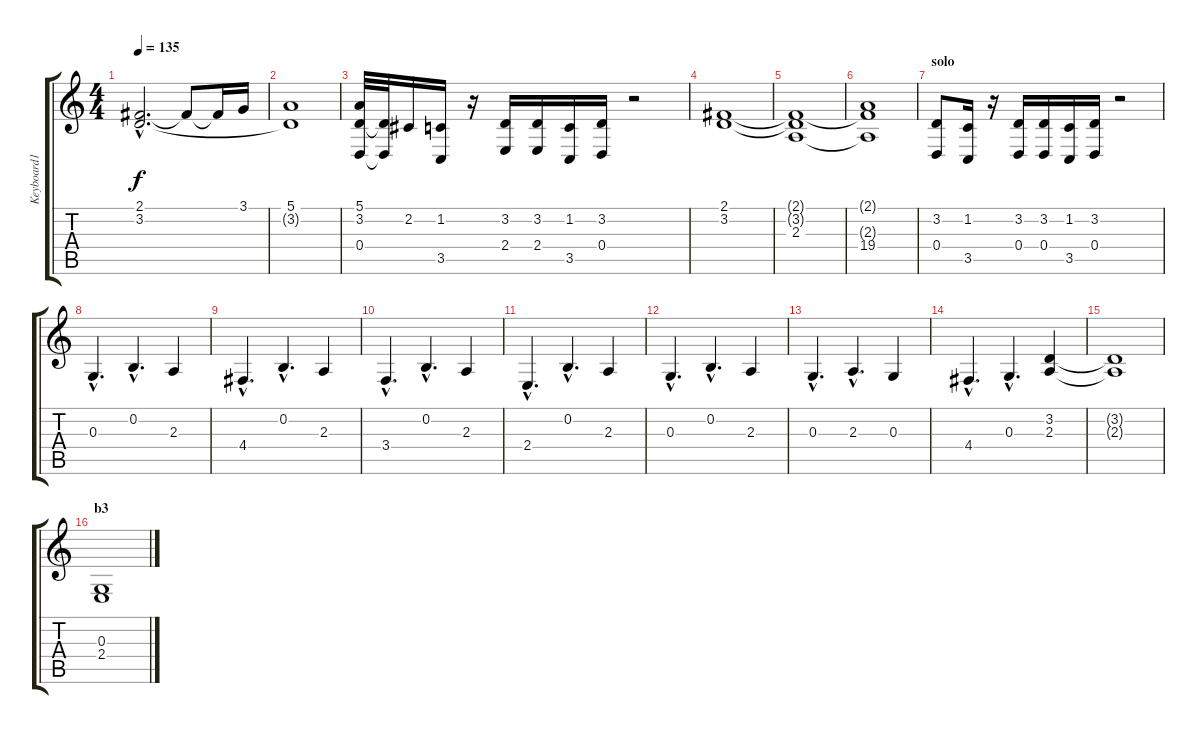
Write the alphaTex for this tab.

\track ("Keyboard1" "Keyboard1") {instrument brightacousticpiano}
\staff {score tabs}
\tuning (E4 B3 G3 D3 A2 E2) {hide}
\ts (4 4)
\tempo 135
\clef g2
\ks c
(2.1{hac t} 3.2{hac t}).2{d dy f} 2.1{t}.8 2.1{t}.16 3.1.16 |
(5.1 3.2{t}).1 |
(5.1 3.2 0.4).32 (3.2{t} 0.4{t}).32 2.2.16 (1.2 3.5).16 r.16 (3.2 2.4).16 (3.2 2.4).16 (1.2 3.5).16 (3.2 0.4).16 r.2 |
(2.1 3.2).1 |
(2.1{t} 3.2{t} 2.3).1 |
(2.1{t} 2.3{t} 19.4).1 |
\section ("" "solo")
(3.2 0.4).8 (1.2 3.5).16 r.16 (3.2 0.4).16 (3.2 0.4).16 (1.2 3.5).16 (3.2 0.4).16 r.2 |
0.3{hac}.4{d} 0.2{hac}.4{d} 2.3.4 |
4.4{hac}.4{d} 0.2{hac}.4{d} 2.3.4 |
3.4{hac}.4{d} 0.2{hac}.4{d} 2.3.4 |
2.4{hac}.4{d} 0.2{hac}.4{d} 2.3.4 |
0.3{hac}.4{d} 0.2{hac}.4{d} 2.3.4 |
0.3{hac}.4{d} 2.3{hac}.4{d} 0.3.4 |
4.4{hac}.4{d} 0.3{hac}.4{d} (3.2 2.3).4 |
(3.2{t} 2.3{t}).1 |
\section ("" "b3")
(0.3 2.4).1
